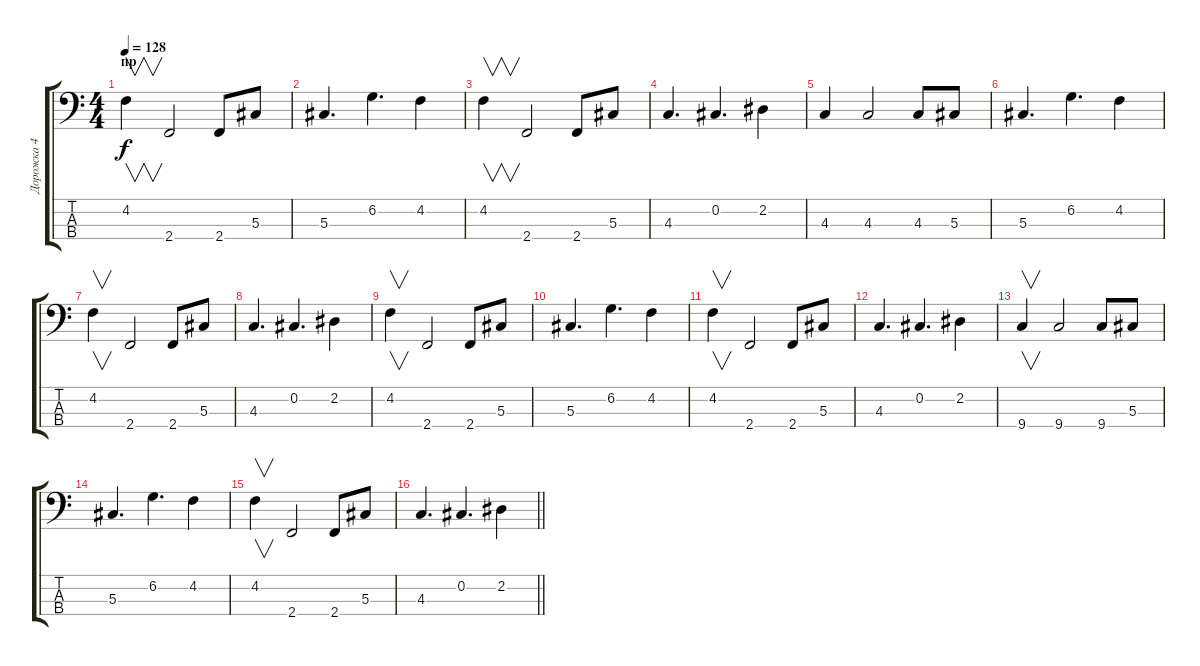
\track ("Дорожка 4" "Дорожка 4") {instrument electricbassfinger}
\staff {score tabs}
\tuning (Gb2 Db2 Ab1 Eb1) {hide}
\ts (4 4)
\section ("" "пр")
\tempo 128
\clef f4
\ks c
4.2.4{v dy f} 2.4.2 2.4.8 5.3.8 |
5.3.4{d} 6.2.4{d} 4.2.4 |
4.2.4{v} 2.4.2 2.4.8 5.3.8 |
4.3.4{d} 0.2.4{d} 2.2.4 |
4.3.4 4.3.2 4.3.8 5.3.8 |
5.3.4{d} 6.2.4{d} 4.2.4 |
4.2.4{v} 2.4.2 2.4.8 5.3.8 |
4.3.4{d} 0.2.4{d} 2.2.4 |
4.2.4{v} 2.4.2 2.4.8 5.3.8 |
5.3.4{d} 6.2.4{d} 4.2.4 |
4.2.4{v} 2.4.2 2.4.8 5.3.8 |
4.3.4{d} 0.2.4{d} 2.2.4 |
9.4.4{v} 9.4.2 9.4.8 5.3.8 |
5.3.4{d} 6.2.4{d} 4.2.4 |
4.2.4{v} 2.4.2 2.4.8 5.3.8 |
\barLineRight lightlight
4.3.4{d} 0.2.4{d} 2.2.4
